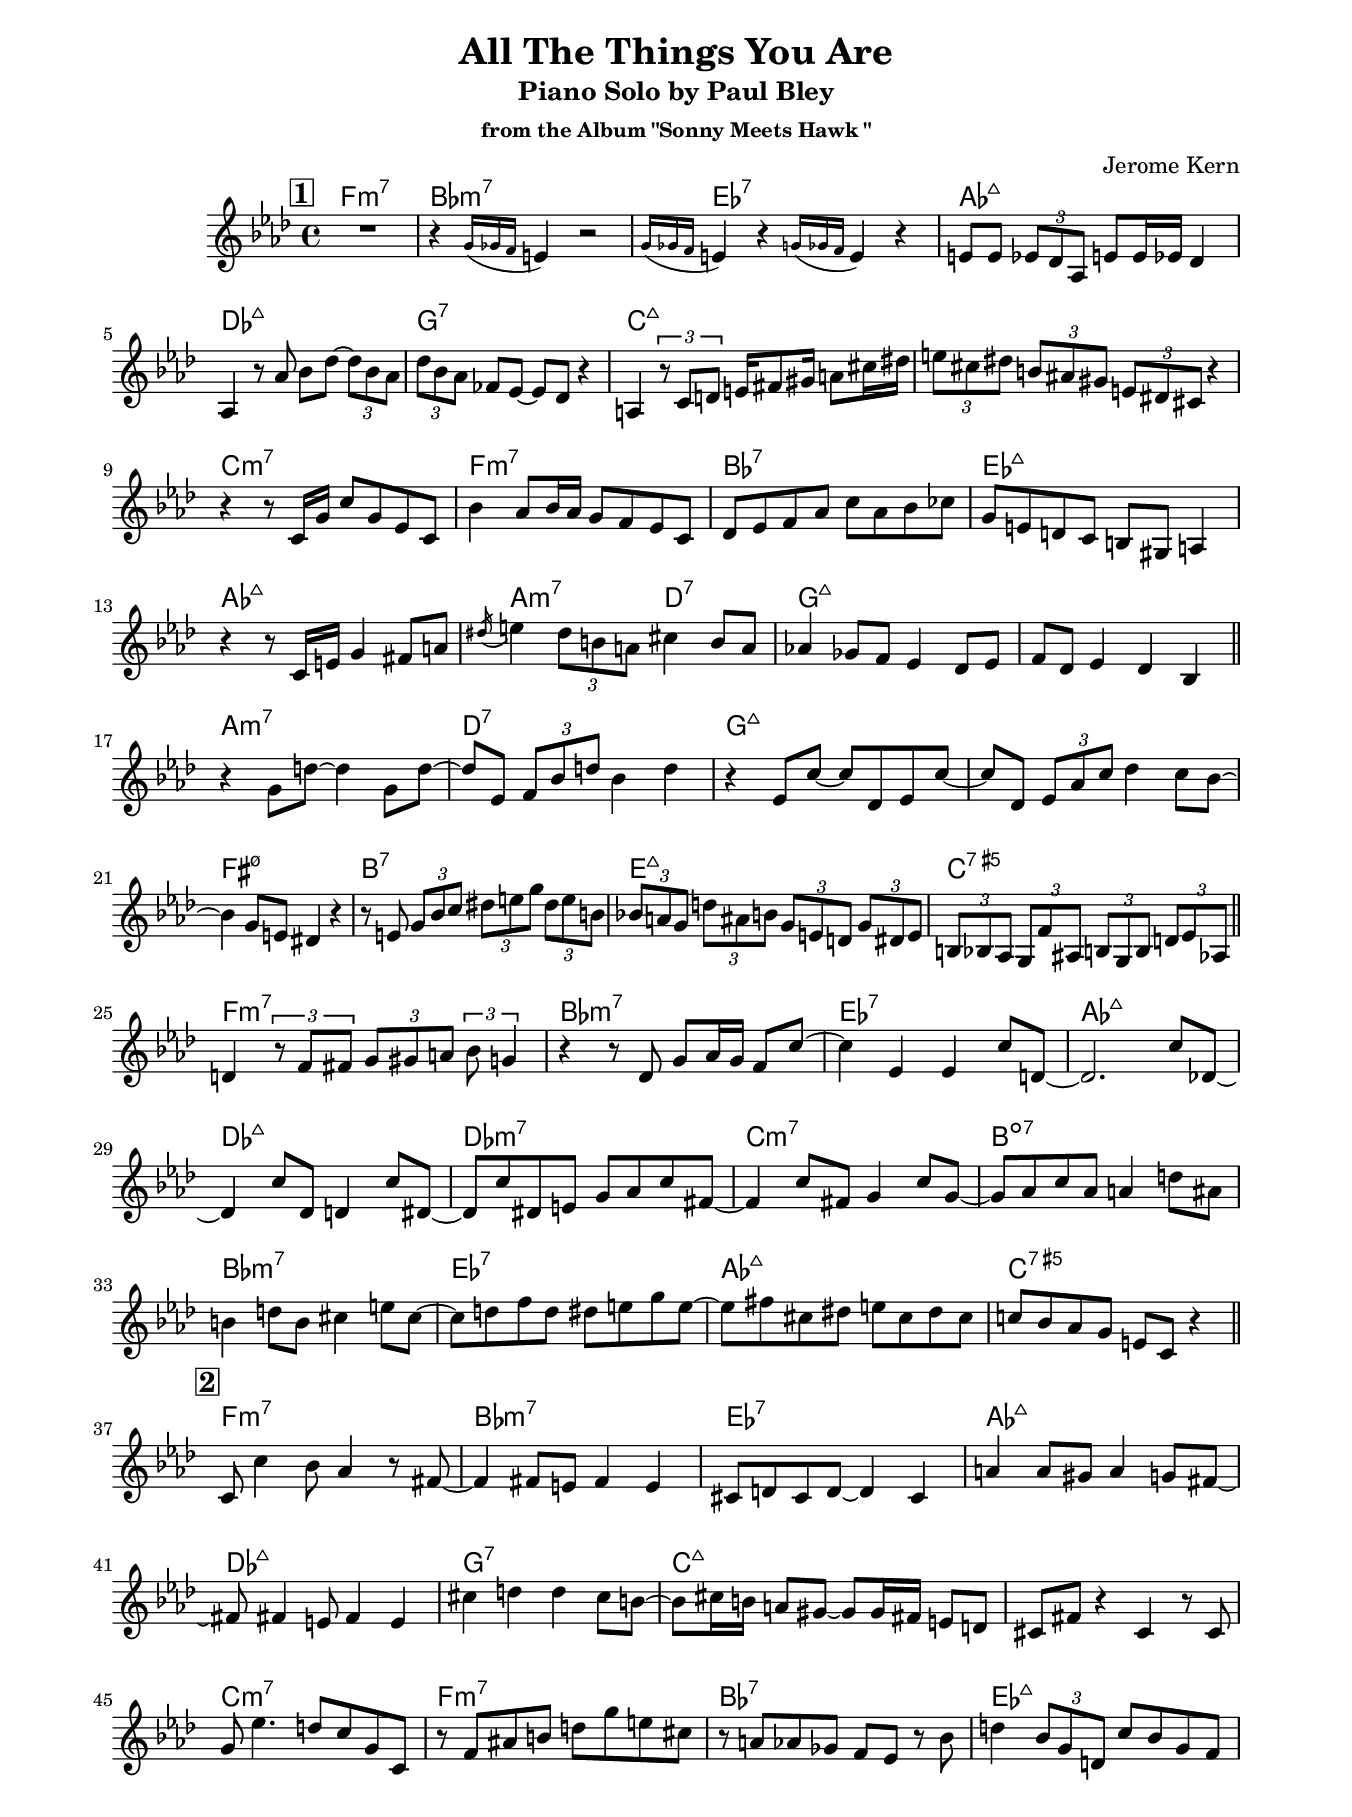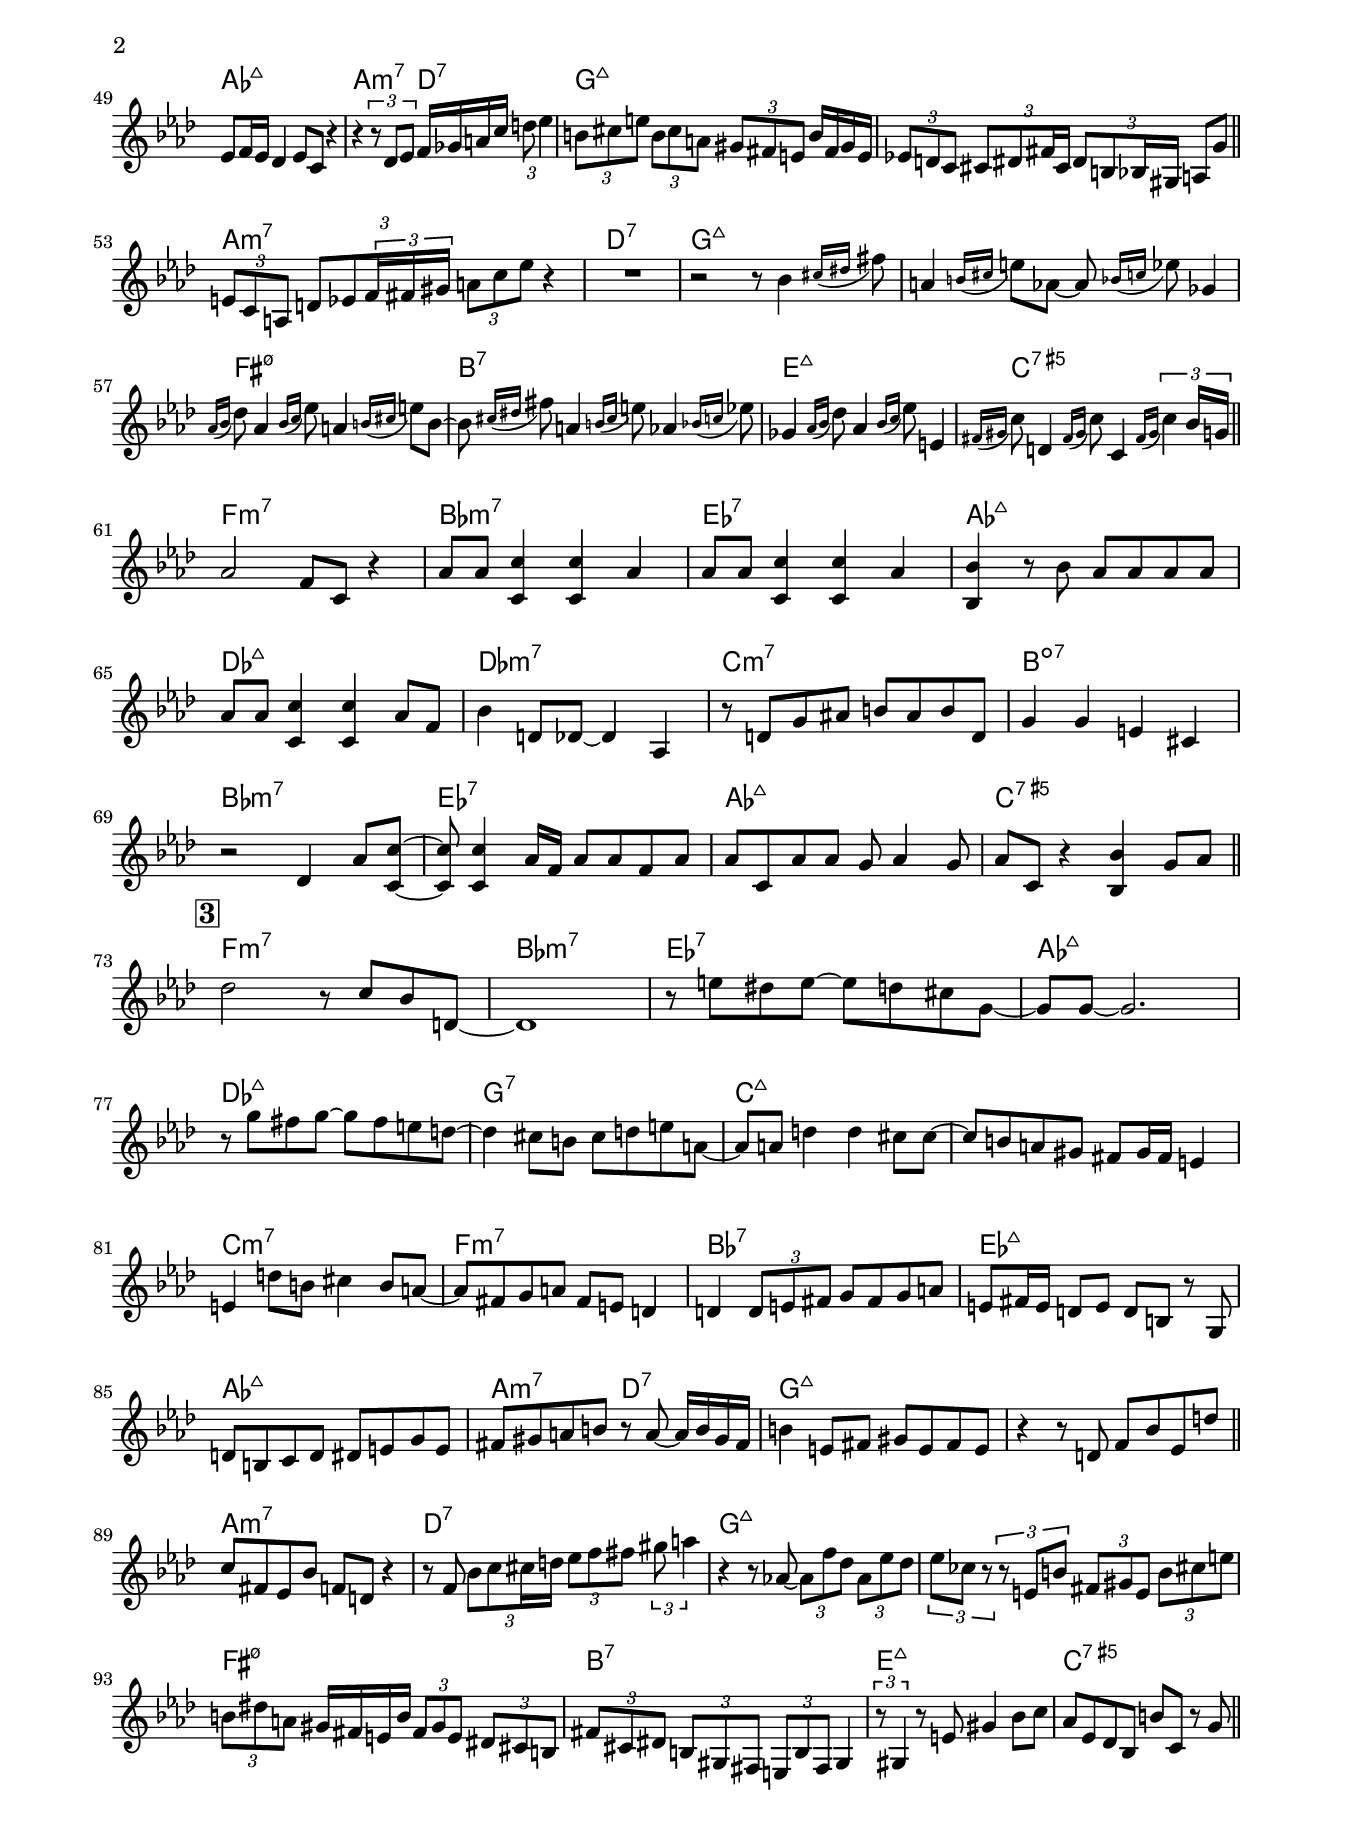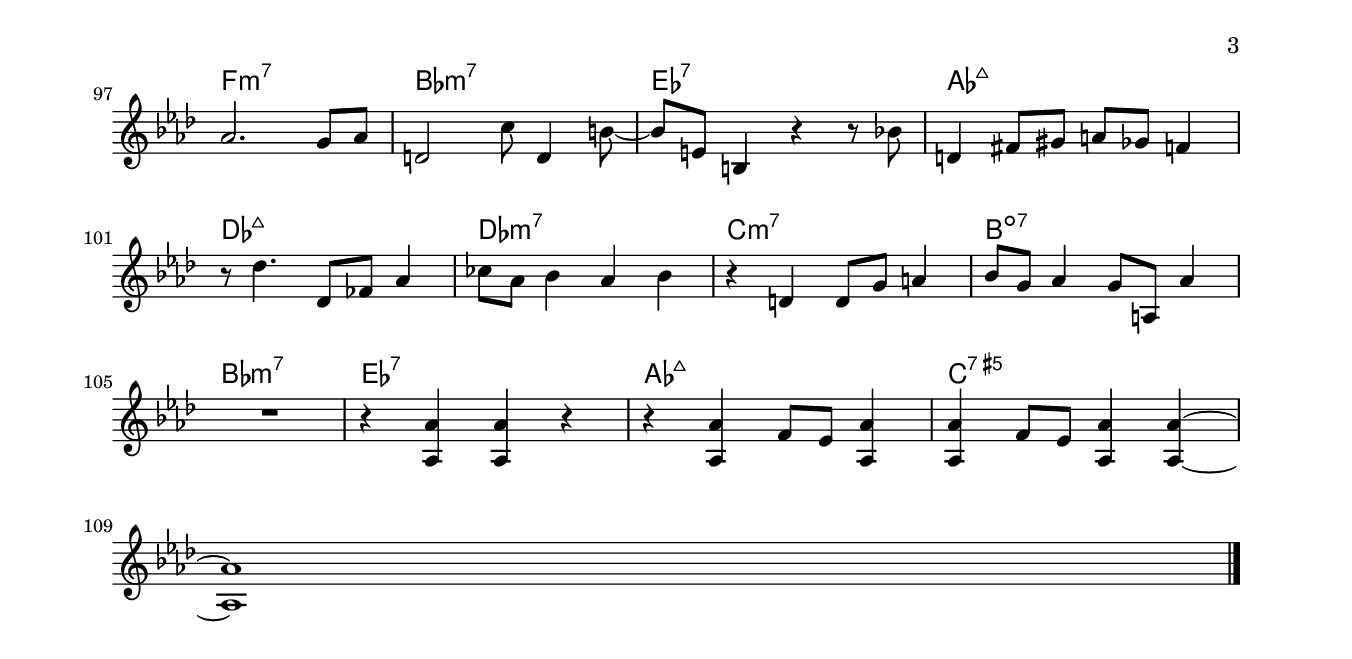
\version "2.20.0"
\language "english"
\pointAndClickOff
\paper {
  #(set-paper-size "c4")
  % #(set-paper-size "letter")
  left-margin = 0.75\in
  right-margin = 0.75\in
  top-margin = 0.5\in
  bottom-margin = 0.5\in
}

\header {
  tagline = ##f
  title = "All The Things You Are"
  subtitle = "Piano Solo by Paul Bley"
  subsubtitle = "from the Album \"Sonny Meets Hawk \""
  composer = "Jerome Kern"
}

#(define ((bars-per-line-engraver bar-list) context)
  (let* ((working-copy bar-list)
         (total (1+ (car working-copy))))
    `((acknowledgers
       (paper-column-interface
        . ,(lambda (engraver grob source-engraver)
             (let ((internal-bar (ly:context-property context 'internalBarNumber)))
               (if (and (pair? working-copy)
                        (= (remainder internal-bar total) 0)
                        (eq? #t (ly:grob-property grob 'non-musical)))
                   (begin
                     (set! (ly:grob-property grob 'line-break-permission) 'force)
                     (if (null? (cdr working-copy))
                         (set! working-copy bar-list)
                         (begin
                           (set! working-copy (cdr working-copy))))
                           (set! total (+ total (car working-copy))))))))))))

aOne = \relative c' {
  R1 |
  r4 \acciaccatura { g'16 gf f } e4 r2 |
  \acciaccatura { g16 gf f } e4 r \acciaccatura { g16 gf f } e4 r |
  e8 e \tuplet 3/2 { ef df af } e' e16 ef df4 |
  
  af4 r8 af' bf df~ \tuplet 3/2 { df bf af } |
  \tuplet 3/2 { df bf af } ff ef~ ef df r4 |
  a4 \tuplet 3/2 { r8 c d }

  % \tuplet 3/2 { e fs gs } \tuplet 3/2 { a cs ds } |
  e16 fs8 gs16 a8 cs16 ds

  \tuplet 3/2 { e8 cs ds } \tuplet 3/2 { b as gs } \tuplet 3/2 { e ds cs } r4 |

  r r8 c16 g' c8 g ef c |
  bf'4 af8 bf16 af g8 f ef c |
  df ef f af c af bf cf |
  g e d c b gs a4 |
  
  r r8 c16 e g4 fs8 a |
  \acciaccatura ds16 e4 \tuplet 3/2 { ds8 b a } cs4 b8 a |
  af!4 gf8 f ef4 df8 ef |
  f df ef4 df bf |

  \bar "||"
}

bridgeOne = \relative c' {
  
  r g'8 d'~ d4 g,8 d'~ |
  d ef, \tuplet 3/2 { f bf d } bf4 d |
  r ef,8 c'~ c df, ef c'~ |
  c df, \tuplet 3/2 { ef af c } df4 c8 bf~ |

  bf4 g8 e ds4 r |
  r8 e \tuplet 3/2 { g bf c } \tuplet 3/2 { ds e g } \tuplet 3/2 { ds e b } |
  \tuplet 3/2 { bf! a g } \tuplet 3/2 { d' as b } \tuplet 3/2 { g e d } \tuplet 3/2 { g ds e } |
  \tuplet 3/2 { b bf af } \tuplet 3/2 { g f' as, } \tuplet 3/2 { b g b } \tuplet 3/2 { d ef af, } |

  \bar "||"
}

cOne = \relative c' {
  d4 \tuplet 3/2 { r8 f fs } \tuplet 3/2 { g gs a } \tuplet 3/2 { bf g4 } |
  r4 r8 df g af16 g f8 c'~ |
  c4 ef, ef c'8 d,~ |
  d2. c'8 df,~ |

  df4 c'8 df, d4 c'8 ds,~ |
  ds c' ds, e g af c fs,~ |
  fs4 c'8 fs, g4 c8 g~ |
  g af c af a4 d8 as |
  
  b4 d8 b cs4 e8 cs~ |
  cs d f d ds e g e~ |
  e fs cs ds e cs ds cs |
  c! bf af g e c r4 |

  \bar "||"
}

aTwo = \relative c' {
  c8 c'4 bf8 af4 r8 fs~ |
  fs4 fs8 e fs4 e |
  cs8 d cs d~ d4 cs |
  a' a8 gs a4 g8 fs~ |
  
  fs fs4 e8 fs4 e |
  cs' d d cs8 b~ |
  b cs16 b a8 gs~ gs gs16 fs e8 d |
  cs fs r4 cs r8 cs |

  g' ef'4. d8 c g c, |
  r f as b d g e cs |
  r a af gf f ef r bf' |
  d4 \tuplet 3/2 { bf8 g d } c' bf g f |

  ef f16 ef df4 ef8 c r4 |
  r \tuplet 3/2 { r8 df ef } f16 gf a c \tuplet 3/2 { d8 ef4 } |
  \tuplet 3/2 { b8 cs e } \tuplet 3/2 { b cs a } \tuplet 3/2 { gs fs e } b'16 fs gs e |
  \tuplet 3/2 { ef!8 d c } \tuplet 3/2 { cs ds fs16 cs } \tuplet 3/2 { ds8 b bf16 gs } a8 g' |

  \bar "||"
}

bridgeTwo = \relative c' {
  \tuplet 3/2 { e c a } \tuplet 3/2 { d ef \tuplet 3/2 { f16 fs gs } } \tuplet 3/2 { a8 c ef } r4 |
  R1 |
  r2 r8 bf4 \acciaccatura { cs16 ds } fs8 |
  a,4 \acciaccatura { b16 cs } e8 af,~ af \acciaccatura { bf16 c } ef8 gf,4 |

  \acciaccatura { af16 bf } df8 af4 \acciaccatura { bf16 c } ef8 a,4 \acciaccatura { b16 cs } e8 b~ |
  b \acciaccatura { cs16 ds } fs8 a,4 \acciaccatura { b16 cs } e8 af,4 \acciaccatura { bf16 c } ef8 |
  gf,4 \acciaccatura { af16 bf } df8 af4 \acciaccatura { bf16 c } ef8 e,4 |
  \acciaccatura { fs16 gs } c8 d,4 \acciaccatura { fs16 gs } c8 c,4 \acciaccatura { fs16 gs } \tuplet 3/2 { c4 bf16 g } |

  \bar "||"
}

cTwo = \relative c'' {
  af2 f8 c r4 |
  af'8 af <c, c'>4 <c c'> af' |
  af8 af <c, c'>4 <c c'> af' |
  <bf, bf'> r8 bf' af af af af |

  af8 af <c, c'>4 <c c'> af'8 f |
  bf4 d,8 df~ df4 af |
  r8 d g as b as b d, |
  g4 g e cs |

  r2 df4 af'8 <c, c'>~ |
  <c c'> <c c'>4 af'16 f af8 af f af |
  af c, af' af g af4 g8 |
  af c, r4 <bf bf'> g'8 af |

  \bar "||"
}

aThree = \relative c'' {
  df2 r8 c bf d,~ |
  d1 |
  r8 e' ds e~ e d cs g~ |
  g g~ g2. |

  r8 g' fs g~ g fs e d~ |
  d4 cs8 b cs d e a,~ |
  a a d4 d cs8 cs~ |
  cs b a gs fs gs16 fs e4 |

  e d'8 b cs4 b8 a~ |
  a fs g a fs e d4 |
  d \tuplet 3/2 { d8 e fs } g fs g a |
  e fs16 e d8 e d b r g |

  d' b c d ds e g e |
  fs gs a b r a~ a16 b gs fs |
  b4 e,8 fs gs e fs e |
  r4 r8 d f bf ef, d' |

  \bar "||"
}

bridgeThree = \relative c' {
  c' fs, ef bf' f d r4 |
  r8 f \tuplet 3/2 { bf c cs16 d } \tuplet 3/2 { ef8 f fs } \tuplet 3/2 { gs a4 } |
  r r8 af,!~ \tuplet 3/2 { af f' df } \tuplet 3/2 { af ef' df } |
  \tuplet 3/2 { ef cf r } \tuplet 3/2 { r e, b' } \tuplet 3/2 { fs gs e } \tuplet 3/2 { b' cs e }

  \tuplet 3/2 { b ds a } gs16 fs e b' \tuplet 3/2 { fs8 gs e } \tuplet 3/2 { ds cs b }
  \tuplet 3/2 { fs' cs ds } \tuplet 3/2 { b gs fs } \tuplet 3/2 { e b' fs } gs4 |
  \tuplet 3/2 { r8 gs4 } r8 e' gs4 bf8 c |
  af ef df bf b' c, r g' |
  
  \bar "||"
}

cThree = \relative c'' {
  af2. g8 af |
  d,2 c'8 d,4 b'8~ |
  b e, b4 r r8 bf' |
  d,4 fs8 gs a gf f4 |

  r8 df'4. df,8 ff af4 |
  cf8 af bf4 af bf |
  r d, d8 g a4 |
  bf8 g af4 g8 a, af'4 |

  R1 |
  r4 <af, af'> <af af'> r |
  r <af af'> f'8 ef <af, af'>4 |
  <af af'> f'8 ef <af, af'>4 <af af'>~ |
  <af af'>1 |
  
  \bar "|."
}

changes = \chords {
  \repeat unfold 3 {
    f1:m7 |
    bf:m7 |
    ef:7 |
    af:maj7 |

    df:maj7 |
    g:7 |
    c:maj7 |
    s |

    c:m7 |
    f:m7 |
    bf:7 |
    ef:maj7 |

    af:maj7 |
    a2:m7 d:7 |
    g1:maj7 |
    s |

    a:m7 |
    d:7 |
    g:maj7 |
    s |

    fs:m7.5- |
    b:7 |
    e:maj7 |
    c:7.5+ |

    f1:m7 |
    bf:m7 |
    ef:7 |
    af:maj7 |

    df:maj7 |
    df:m7 |
    c:m7 |
    b:dim7 |

    bf:m7 |
    ef:7 |
    af:maj7 |
    c:7.5+ |
  }
}

\score {
  <<
    \changes
    \new Staff {
      \clef treble
      \key af \major
      \time 4/4

      \mark \markup { \box \bold "1" }
      \aOne
      \bridgeOne
      \cOne
      \mark \markup { \box \bold "2" }
      \aTwo
      \bridgeTwo
      \cTwo
      \mark \markup { \box \bold "3" }
      \aThree
      \bridgeThree
      \cThree
    }
  >>
  \layout {
    \context {
      \Score
      %\override NonMusicalPaperColumn.line-break-permission = ##f
      \consists #(bars-per-line-engraver '(4))
    }
  }
}
